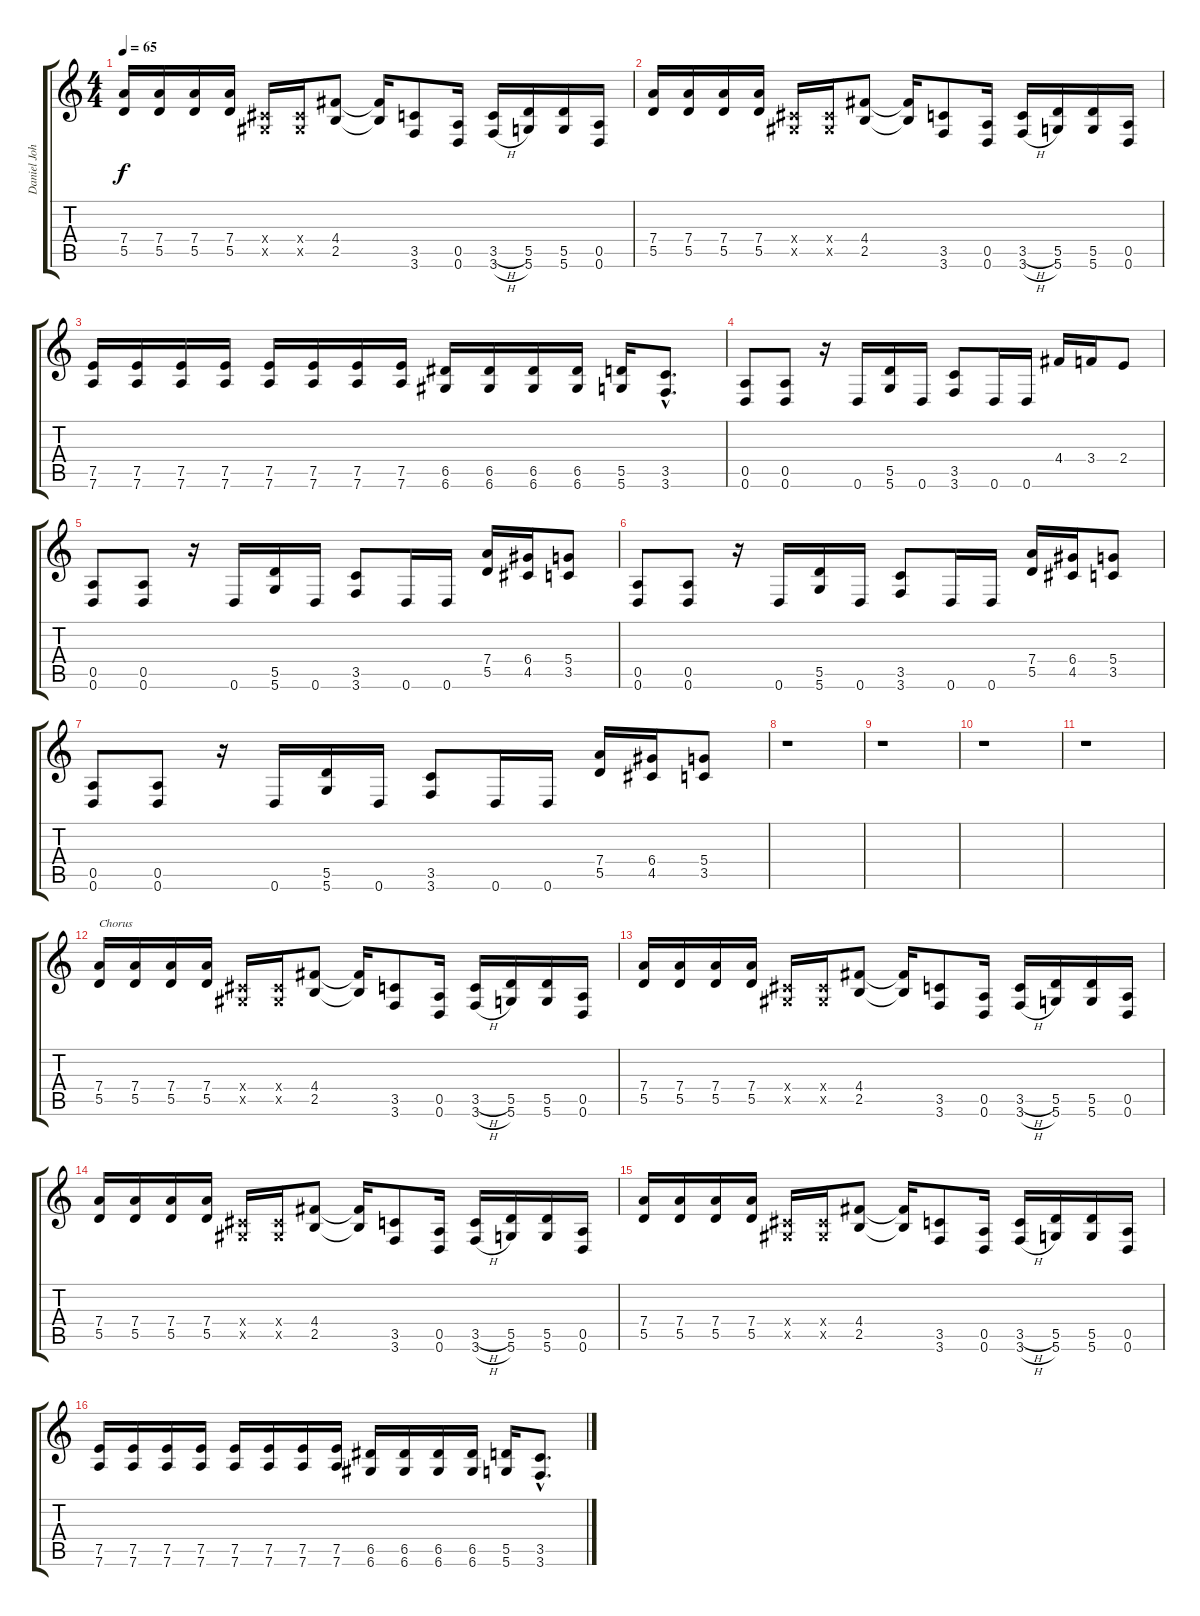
\track ("Daniel Johns (gtr2)" "Daniel Joh") {instrument distortionguitar}
\staff {score tabs}
\tuning (E4 B3 G3 D3 A2 D2) {hide}
\ts (4 4)
\tempo 65
\clef g2
\ks c
(7.4 5.5).16{dy f} (7.4 5.5).16 (7.4 5.5).16 (7.4 5.5).16 (-1.4{x} -1.5{x}).16 (-1.4{x} -1.5{x}).16 (4.4 2.5).8 (4.4{t} 2.5{t}).16 (3.5 3.6).8 (0.5 0.6).16 (3.5{h} 3.6{h}).16 (5.5 5.6).16 (5.5 5.6).16 (0.5 0.6).16 |
(7.4 5.5).16 (7.4 5.5).16 (7.4 5.5).16 (7.4 5.5).16 (-1.4{x} -1.5{x}).16 (-1.4{x} -1.5{x}).16 (4.4 2.5).8 (4.4{t} 2.5{t}).16 (3.5 3.6).8 (0.5 0.6).16 (3.5{h} 3.6{h}).16 (5.5 5.6).16 (5.5 5.6).16 (0.5 0.6).16 |
(7.5 7.6).16 (7.5 7.6).16 (7.5 7.6).16 (7.5 7.6).16 (7.5 7.6).16 (7.5 7.6).16 (7.5 7.6).16 (7.5 7.6).16 (6.5 6.6).16 (6.5 6.6).16 (6.5 6.6).16 (6.5 6.6).16 (5.5 5.6).16 (3.5{hac} 3.6{hac}).8{d} |
(0.5 0.6).8 (0.5 0.6).8 r.16 0.6.16 (5.5 5.6).16 0.6.16 (3.5 3.6).8 0.6.16 0.6.16 4.4.16 3.4.16 2.4.8 |
(0.5 0.6).8 (0.5 0.6).8 r.16 0.6.16 (5.5 5.6).16 0.6.16 (3.5 3.6).8 0.6.16 0.6.16 (7.4 5.5).16 (6.4 4.5).16 (5.4 3.5).8 |
(0.5 0.6).8 (0.5 0.6).8 r.16 0.6.16 (5.5 5.6).16 0.6.16 (3.5 3.6).8 0.6.16 0.6.16 (7.4 5.5).16 (6.4 4.5).16 (5.4 3.5).8 |
(0.5 0.6).8 (0.5 0.6).8 r.16 0.6.16 (5.5 5.6).16 0.6.16 (3.5 3.6).8 0.6.16 0.6.16 (7.4 5.5).16 (6.4 4.5).16 (5.4 3.5).8 |
r.1 |
r.1 |
r.1 |
r.1 |
(7.4 5.5).16{txt "Chorus"} (7.4 5.5).16 (7.4 5.5).16 (7.4 5.5).16 (-1.4{x} -1.5{x}).16 (-1.4{x} -1.5{x}).16 (4.4 2.5).8 (4.4{t} 2.5{t}).16 (3.5 3.6).8 (0.5 0.6).16 (3.5{h} 3.6{h}).16 (5.5 5.6).16 (5.5 5.6).16 (0.5 0.6).16 |
(7.4 5.5).16 (7.4 5.5).16 (7.4 5.5).16 (7.4 5.5).16 (-1.4{x} -1.5{x}).16 (-1.4{x} -1.5{x}).16 (4.4 2.5).8 (4.4{t} 2.5{t}).16 (3.5 3.6).8 (0.5 0.6).16 (3.5{h} 3.6{h}).16 (5.5 5.6).16 (5.5 5.6).16 (0.5 0.6).16 |
(7.4 5.5).16 (7.4 5.5).16 (7.4 5.5).16 (7.4 5.5).16 (-1.4{x} -1.5{x}).16 (-1.4{x} -1.5{x}).16 (4.4 2.5).8 (4.4{t} 2.5{t}).16 (3.5 3.6).8 (0.5 0.6).16 (3.5{h} 3.6{h}).16 (5.5 5.6).16 (5.5 5.6).16 (0.5 0.6).16 |
(7.4 5.5).16 (7.4 5.5).16 (7.4 5.5).16 (7.4 5.5).16 (-1.4{x} -1.5{x}).16 (-1.4{x} -1.5{x}).16 (4.4 2.5).8 (4.4{t} 2.5{t}).16 (3.5 3.6).8 (0.5 0.6).16 (3.5{h} 3.6{h}).16 (5.5 5.6).16 (5.5 5.6).16 (0.5 0.6).16 |
(7.5 7.6).16 (7.5 7.6).16 (7.5 7.6).16 (7.5 7.6).16 (7.5 7.6).16 (7.5 7.6).16 (7.5 7.6).16 (7.5 7.6).16 (6.5 6.6).16 (6.5 6.6).16 (6.5 6.6).16 (6.5 6.6).16 (5.5 5.6).16 (3.5{hac} 3.6{hac}).8{d}
